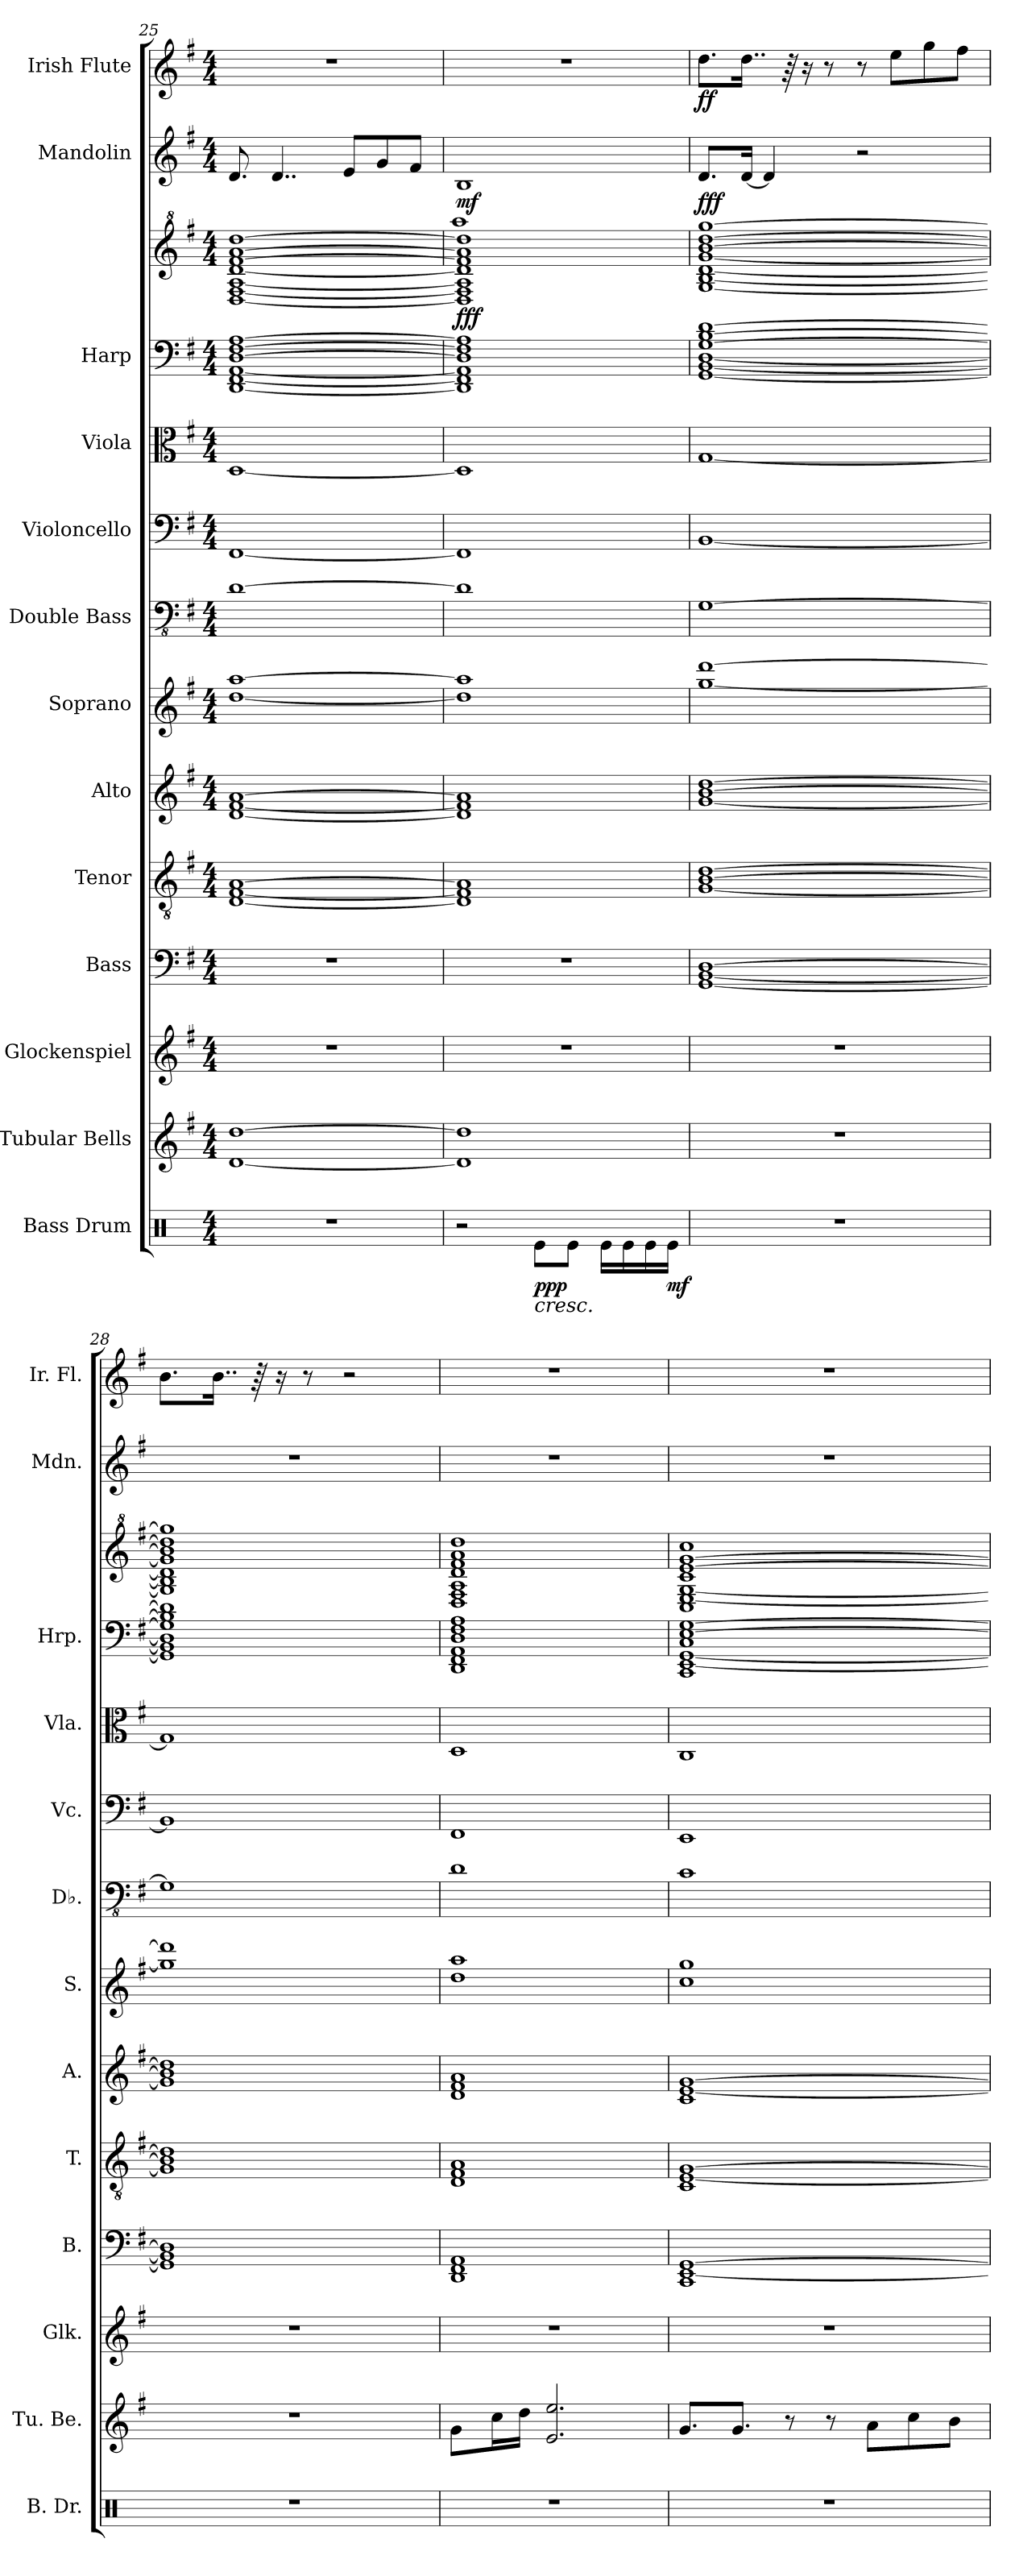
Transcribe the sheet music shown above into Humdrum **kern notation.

**kern	**dynam	**kern	**kern	**kern	**kern	**kern	**kern	**kern	**kern	**kern	**kern	**kern	**dynam	**kern	**dynam	**kern	**dynam
*part13	*part13	*part12	*part11	*part10	*part9	*part8	*part7	*part6	*part5	*part4	*part3	*part3	*part3	*part2	*part2	*part1	*part1
*staff14	*staff14	*staff13	*staff12	*staff11	*staff10	*staff9	*staff8	*staff7	*staff6	*staff5	*staff4	*staff3	*staff3/4	*staff2	*staff2	*staff1	*staff1
*I"Bass Drum	*	*I"Tubular Bells	*I"Glockenspiel	*I"Bass	*I"Tenor	*I"Alto	*I"Soprano	*I"Double Bass	*I"Violoncello	*I"Viola	*I"Harp	*	*	*I"Mandolin	*	*I"Irish Flute	*
*I'B. Dr.	*	*I'Tu. Be.	*I'Glk.	*I'B.	*I'T.	*I'A.	*I'S.	*I'Db.	*I'Vc.	*I'Vla.	*I'Hrp.	*	*	*I'Mdn.	*	*I'Ir. Fl.	*
*clefX	*	*clefG2	*clefG2	*clefF4	*clefGv2	*clefG2	*clefG2	*clefFv4	*clefF4	*clefC3	*clefF4	*clefG^2	*	*clefG2	*	*clefG2	*
*	*	*	*ITrd-14c-24	*	*	*	*	*ITrd7c12	*	*	*	*	*	*	*	*	*
*k[]	*	*k[f#]	*k[f#]	*k[f#]	*k[f#]	*k[f#]	*k[f#]	*k[f#]	*k[f#]	*k[f#]	*k[f#]	*k[f#]	*	*k[f#]	*	*k[f#]	*
*M4/4	*	*M4/4	*M4/4	*M4/4	*M4/4	*M4/4	*M4/4	*M4/4	*M4/4	*M4/4	*M4/4	*M4/4	*	*M4/4	*	*M4/4	*
=25	=25	=25	=25	=25	=25	=25	=25	=25	=25	=25	=25	=25	=25	=25	=25	=25	=25
1r	.	[1d [1dd	1r	1r	[1D [1F# [1A	[1d [1f# [1a	[1dd [1aa	[1DD	[1FF#	[1D	[1DD [1FF# [1AA [1D [1F# [1A	[1d [1f# [1a [1dd [1ff# [1aa [1ddd	.	8.d/	.	1r	.
.	.	.	.	.	.	.	.	.	.	.	.	.	.	4..d/	.	.	.
.	.	.	.	.	.	.	.	.	.	.	.	.	.	8e/L	.	.	.
.	.	.	.	.	.	.	.	.	.	.	.	.	.	8g/	.	.	.
.	.	.	.	.	.	.	.	.	.	.	.	.	.	8f#/J	.	.	.
=26	=26	=26	=26	=26	=26	=26	=26	=26	=26	=26	=26	=26	=26	=26	=26	=26	=26
*	*	*	*	*	*	*	*	*	*	*	*	*^	*	*	*	*	*
!	!	!	!	!	!	!	!	!	!	!	!	!	!	!LO:DY:b	!	!LO:DY:b	!	!
2r	.	1d] 1dd]	1r	1r	1D] 1F#] 1A]	1d] 1f#] 1a]	1dd] 1aa]	1DD]	1FF#]	1D]	1DD] 1FF#] 1AA] 1D] 1F#] 1A]	1d] 1f#] 1a] 1dd] 1ff#] 1aa] 1ddd]	1aaa	fff	1B	mf	1r	.
!	!LO:HP:b	!	!	!	!	!	!	!	!	!	!	!	!	!	!	!	!	!
!	!LO:DY:n=1:b	!	!	!	!	!	!	!	!	!	!	!	!	!	!	!	!	!
8Re\L	< ppp	.	.	.	.	.	.	.	.	.	.	.	.	.	.	.	.	.
8Re\J	.	.	.	.	.	.	.	.	.	.	.	.	.	.	.	.	.	.
16Re\LL	.	.	.	.	.	.	.	.	.	.	.	.	.	.	.	.	.	.
16Re\	.	.	.	.	.	.	.	.	.	.	.	.	.	.	.	.	.	.
16Re\	.	.	.	.	.	.	.	.	.	.	.	.	.	.	.	.	.	.
!	!LO:DY:n=2:b	!	!	!	!	!	!	!	!	!	!	!	!	!	!	!	!	!
16Re\JJ	mf	.	.	.	.	.	.	.	.	.	.	.	.	.	.	.	.	.
*	*	*	*	*	*	*	*	*	*	*	*	*v	*v	*	*	*	*	*
.	[	.	.	.	.	.	.	.	.	.	.	.	.	.	.	.	.
!!LO:PB:g=z
=27	=27	=27	=27	=27	=27	=27	=27	=27	=27	=27	=27	=27	=27	=27	=27	=27	=27
!	!	!	!	!	!	!	!	!	!	!	!	!	!	!	!LO:DY:b	!	!LO:DY:b
1r	.	1r	1r	[1GG [1BB [1D	[1G [1B [1d	[1g [1b [1dd	[1gg [1ddd	[1GGG	[1BB	[1G	[1GG [1BB [1D [1G [1B [1d	[1g [1b [1dd [1gg [1bb [1ddd [1ggg	.	8.d/L	fff	8.dd\L	ff
.	.	.	.	.	.	.	.	.	.	.	.	.	.	[16d/Jk	.	16..dd\Jk	.
.	.	.	.	.	.	.	.	.	.	.	.	.	.	4d/]	.	.	.
.	.	.	.	.	.	.	.	.	.	.	.	.	.	.	.	64r	.
.	.	.	.	.	.	.	.	.	.	.	.	.	.	.	.	16r	.
.	.	.	.	.	.	.	.	.	.	.	.	.	.	.	.	8r	.
.	.	.	.	.	.	.	.	.	.	.	.	.	.	2r	.	8r	.
.	.	.	.	.	.	.	.	.	.	.	.	.	.	.	.	8ee\L	.
.	.	.	.	.	.	.	.	.	.	.	.	.	.	.	.	8gg\	.
.	.	.	.	.	.	.	.	.	.	.	.	.	.	.	.	8ff#\J	.
=28	=28	=28	=28	=28	=28	=28	=28	=28	=28	=28	=28	=28	=28	=28	=28	=28	=28
1r	.	1r	1r	1GG] 1BB] 1D]	1G] 1B] 1d]	1g] 1b] 1dd]	1gg] 1ddd]	1GGG]	1BB]	1G]	1GG] 1BB] 1D] 1G] 1B] 1d]	1g] 1b] 1dd] 1gg] 1bb] 1ddd] 1ggg]	.	1r	.	8.b\L	.
.	.	.	.	.	.	.	.	.	.	.	.	.	.	.	.	16..b\Jk	.
.	.	.	.	.	.	.	.	.	.	.	.	.	.	.	.	64r	.
.	.	.	.	.	.	.	.	.	.	.	.	.	.	.	.	16r	.
.	.	.	.	.	.	.	.	.	.	.	.	.	.	.	.	8r	.
.	.	.	.	.	.	.	.	.	.	.	.	.	.	.	.	2r	.
=29	=29	=29	=29	=29	=29	=29	=29	=29	=29	=29	=29	=29	=29	=29	=29	=29	=29
1r	.	8g\L	1r	1DD 1FF# 1AA	1D 1F# 1A	1d 1f# 1a	1dd 1aa	1DD	1FF#	1D	1DD 1FF# 1AA 1D 1F# 1A	1d 1f# 1a 1dd 1ff# 1aa 1ddd	.	1r	.	1r	.
.	.	16cc\L	.	.	.	.	.	.	.	.	.	.	.	.	.	.	.
.	.	16dd\JJ	.	.	.	.	.	.	.	.	.	.	.	.	.	.	.
.	.	2.e/ 2.ee/	.	.	.	.	.	.	.	.	.	.	.	.	.	.	.
=30	=30	=30	=30	=30	=30	=30	=30	=30	=30	=30	=30	=30	=30	=30	=30	=30	=30
1r	.	8.g/L	1r	1CC [1EE [1GG	1C [1E [1G	1c [1e [1g	1cc 1gg	1CC	1EE	1C	1CC [1EE [1GG 1C [1E [1G	1c [1e [1g 1cc [1ee [1gg 1ccc	.	1r	.	1r	.
.	.	8.g/J	.	.	.	.	.	.	.	.	.	.	.	.	.	.	.
.	.	8r	.	.	.	.	.	.	.	.	.	.	.	.	.	.	.
.	.	8r	.	.	.	.	.	.	.	.	.	.	.	.	.	.	.
.	.	8a\L	.	.	.	.	.	.	.	.	.	.	.	.	.	.	.
.	.	8cc\	.	.	.	.	.	.	.	.	.	.	.	.	.	.	.
.	.	8b\J	.	.	.	.	.	.	.	.	.	.	.	.	.	.	.
=	=	=	=	=	=	=	=	=	=	=	=	=	=	=	=	=	=
*-	*-	*-	*-	*-	*-	*-	*-	*-	*-	*-	*-	*-	*-	*-	*-	*-	*-
